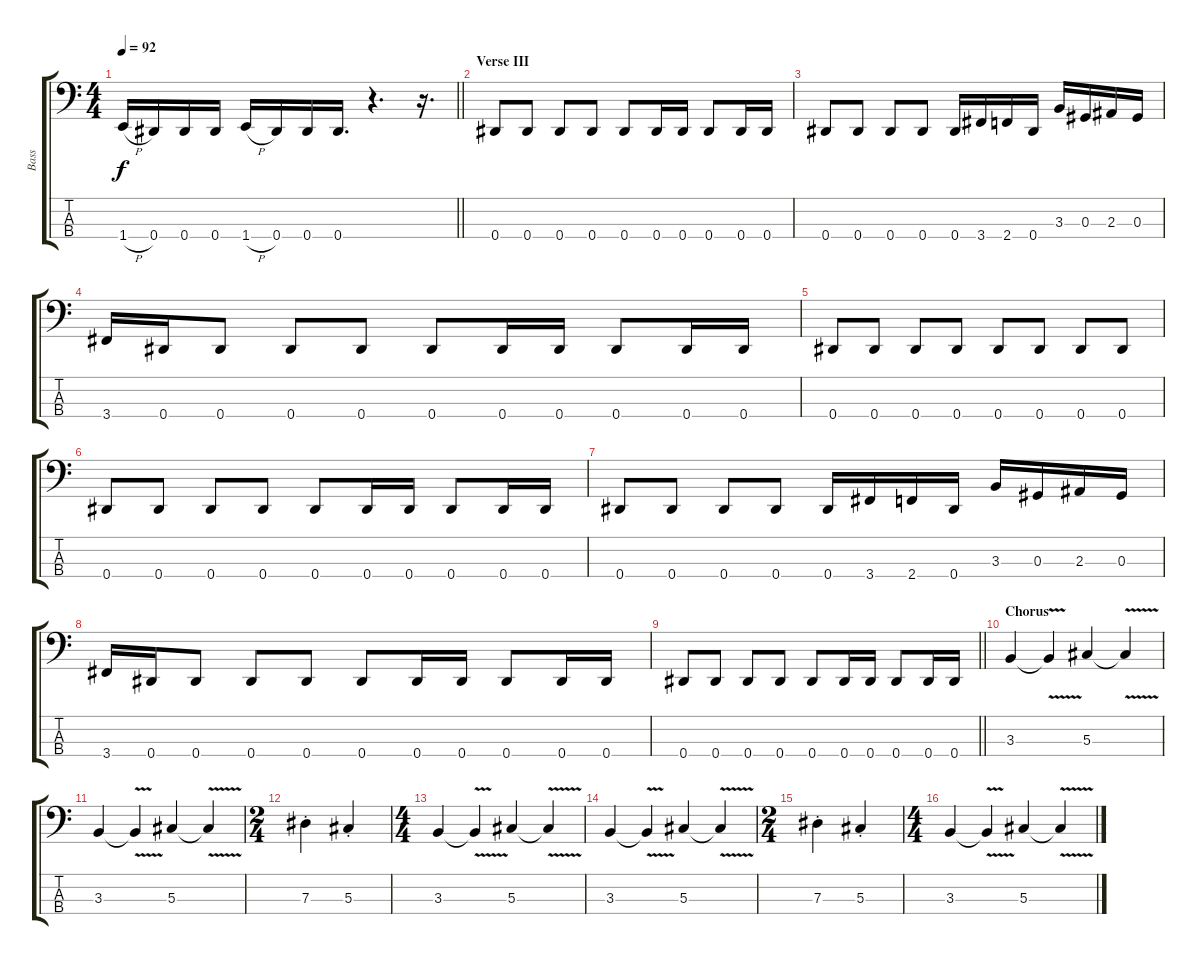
\track ("Bass" "Bass") {instrument electricbasspick}
\staff {score tabs}
\tuning (Gb2 Db2 Ab1 Eb1) {hide}
\ts (4 4)
\tempo 92
\clef f4
\barLineRight lightlight
\ks c
1.4{h}.16{dy f} 0.4.16 0.4.16 0.4.16 1.4{h}.16 0.4.16 0.4.16 0.4.16{d} r.4{d} r.16{d} |
\section ("" "Verse III")
0.4.8 0.4.8 0.4.8 0.4.8 0.4.8 0.4.16 0.4.16 0.4.8 0.4.16 0.4.16 |
0.4.8 0.4.8 0.4.8 0.4.8 0.4.16 3.4.16 2.4.16 0.4.16 3.3.16 0.3.16 2.3.16 0.3.16 |
3.4.16 0.4.16 0.4.8 0.4.8 0.4.8 0.4.8 0.4.16 0.4.16 0.4.8 0.4.16 0.4.16 |
0.4.8 0.4.8 0.4.8 0.4.8 0.4.8 0.4.8 0.4.8 0.4.8 |
0.4.8 0.4.8 0.4.8 0.4.8 0.4.8 0.4.16 0.4.16 0.4.8 0.4.16 0.4.16 |
0.4.8 0.4.8 0.4.8 0.4.8 0.4.16 3.4.16 2.4.16 0.4.16 3.3.16 0.3.16 2.3.16 0.3.16 |
3.4.16 0.4.16 0.4.8 0.4.8 0.4.8 0.4.8 0.4.16 0.4.16 0.4.8 0.4.16 0.4.16 |
\barLineRight lightlight
0.4.8 0.4.8 0.4.8 0.4.8 0.4.8 0.4.16 0.4.16 0.4.8 0.4.16 0.4.16 |
\section ("" "Chorus")
3.3.4 3.3{v t}.4 5.3.4 5.3{v t}.4 |
3.3.4 3.3{v t}.4 5.3.4 5.3{v t}.4 |
\ts (2 4)
7.3{st}.4 5.3{st}.4 |
\ts (4 4)
3.3.4 3.3{v t}.4 5.3.4 5.3{v t}.4 |
3.3.4 3.3{v t}.4 5.3.4 5.3{v t}.4 |
\ts (2 4)
7.3{st}.4 5.3{st}.4 |
\ts (4 4)
3.3.4 3.3{v t}.4 5.3.4 5.3{v t}.4
